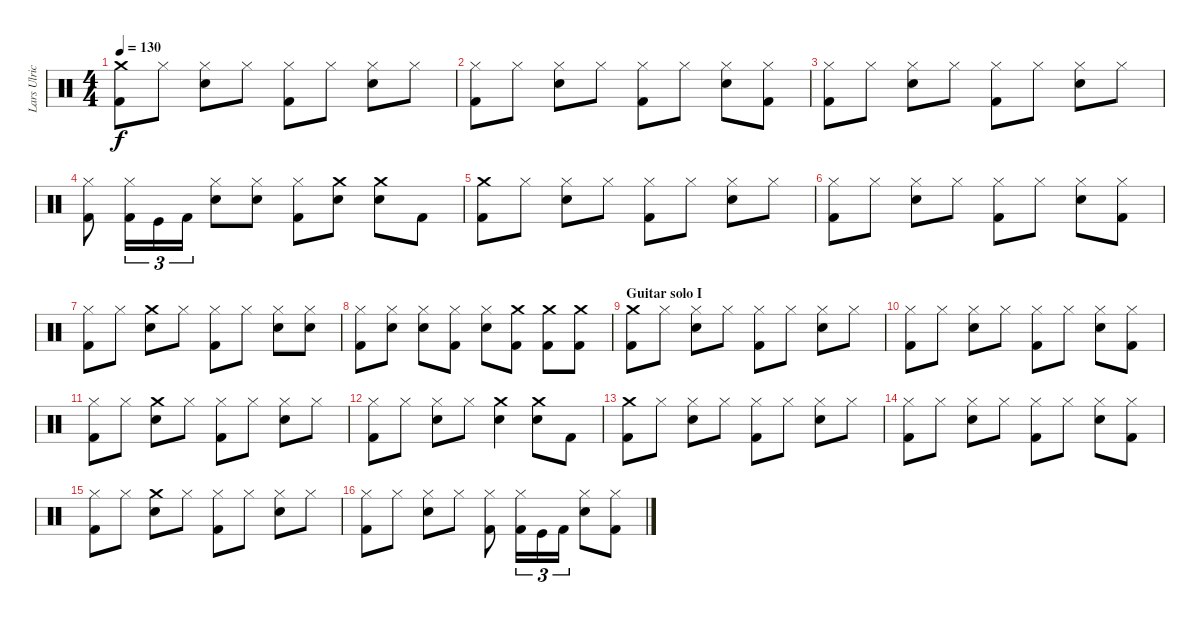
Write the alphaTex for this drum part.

\track ("Lars Ulrich" "Lars Ulric") {instrument percussion}
\staff {score}
\articulation defaults
\ts (4 4)
\tempo 130
\clef neutral
\ks c
("Crash medium (hit)" "Kick (hit) 2").8{dy f} "Hi-Hat (closed)".8 ("Snare (hit) 2" "Hi-Hat (closed)").8 "Hi-Hat (closed)".8 ("Hi-Hat (closed)" "Kick (hit) 2").8 "Hi-Hat (closed)".8 ("Snare (hit) 2" "Hi-Hat (closed)").8 "Hi-Hat (closed)".8 |
("Hi-Hat (closed)" "Kick (hit) 2").8 "Hi-Hat (closed)".8 ("Snare (hit) 2" "Hi-Hat (closed)").8 "Hi-Hat (closed)".8 ("Hi-Hat (closed)" "Kick (hit) 2").8 "Hi-Hat (closed)".8 ("Snare (hit) 2" "Hi-Hat (closed)").8 ("Hi-Hat (closed)" "Kick (hit) 2").8 |
("Hi-Hat (closed)" "Kick (hit) 2").8 "Hi-Hat (closed)".8 ("Snare (hit) 2" "Hi-Hat (closed)").8 "Hi-Hat (closed)".8 ("Hi-Hat (closed)" "Kick (hit) 2").8 "Hi-Hat (closed)".8 ("Snare (hit) 2" "Hi-Hat (closed)").8 "Hi-Hat (closed)".8 |
("Kick (hit) 2" "Hi-Hat (closed)").8 ("Kick (hit) 2" "Hi-Hat (closed)").16{tu (3 2)} "Kick (hit)".16{tu (3 2)} "Kick (hit) 2".16{tu (3 2)} ("Snare (hit) 2" "Hi-Hat (closed)").8 ("Snare (hit) 2" "Hi-Hat (closed)").8 ("Kick (hit) 2" "Hi-Hat (closed)").8 ("Crash medium (hit)" "Snare (hit) 2").8 ("Snare (hit) 2" "Crash medium (hit)").8 "Kick (hit) 2".8 |
("Crash medium (hit)" "Kick (hit) 2").8 "Hi-Hat (closed)".8 ("Snare (hit) 2" "Hi-Hat (closed)").8 "Hi-Hat (closed)".8 ("Hi-Hat (closed)" "Kick (hit) 2").8 "Hi-Hat (closed)".8 ("Snare (hit) 2" "Hi-Hat (closed)").8 "Hi-Hat (closed)".8 |
("Hi-Hat (closed)" "Kick (hit) 2").8 "Hi-Hat (closed)".8 ("Snare (hit) 2" "Hi-Hat (closed)").8 "Hi-Hat (closed)".8 ("Hi-Hat (closed)" "Kick (hit) 2").8 "Hi-Hat (closed)".8 ("Snare (hit) 2" "Hi-Hat (closed)").8 ("Hi-Hat (closed)" "Kick (hit) 2").8 |
("Hi-Hat (closed)" "Kick (hit) 2").8 "Hi-Hat (closed)".8 ("Crash medium (hit)" "Snare (hit) 2").8 "Hi-Hat (closed)".8 ("Hi-Hat (closed)" "Kick (hit) 2").8 "Hi-Hat (closed)".8 ("Snare (hit) 2" "Hi-Hat (closed)").8 ("Snare (hit) 2" "Hi-Hat (closed)").8 |
("Kick (hit) 2" "Hi-Hat (closed)").8 ("Snare (hit) 2" "Hi-Hat (closed)").8 ("Snare (hit) 2" "Hi-Hat (closed)").8 ("Hi-Hat (closed)" "Kick (hit) 2").8 ("Snare (hit) 2" "Hi-Hat (closed)").8 ("Crash medium (hit)" "Kick (hit) 2").8 ("Crash medium (hit)" "Kick (hit) 2").8 ("Crash medium (hit)" "Kick (hit) 2").8 |
\section ("" "Guitar solo I")
("Crash medium (hit)" "Kick (hit) 2").8 "Hi-Hat (closed)".8 ("Snare (hit) 2" "Hi-Hat (closed)").8 "Hi-Hat (closed)".8 ("Hi-Hat (closed)" "Kick (hit) 2").8 "Hi-Hat (closed)".8 ("Snare (hit) 2" "Hi-Hat (closed)").8 "Hi-Hat (closed)".8 |
("Hi-Hat (closed)" "Kick (hit) 2").8 "Hi-Hat (closed)".8 ("Snare (hit) 2" "Hi-Hat (closed)").8 "Hi-Hat (closed)".8 ("Hi-Hat (closed)" "Kick (hit) 2").8 "Hi-Hat (closed)".8 ("Snare (hit) 2" "Hi-Hat (closed)").8 ("Hi-Hat (closed)" "Kick (hit) 2").8 |
("Hi-Hat (closed)" "Kick (hit) 2").8 "Hi-Hat (closed)".8 ("Crash medium (hit)" "Snare (hit) 2").8 "Hi-Hat (closed)".8 ("Hi-Hat (closed)" "Kick (hit) 2").8 "Hi-Hat (closed)".8 ("Snare (hit) 2" "Hi-Hat (closed)").8 "Hi-Hat (closed)".8 |
("Hi-Hat (closed)" "Kick (hit) 2").8 "Hi-Hat (closed)".8 ("Hi-Hat (closed)" "Snare (hit) 2").8 "Hi-Hat (closed)".8 ("Crash medium (hit)" "Snare (hit) 2").4 ("Crash medium (hit)" "Snare (hit) 2").8 "Kick (hit) 2".8 |
("Crash medium (hit)" "Kick (hit) 2").8 "Hi-Hat (closed)".8 ("Snare (hit) 2" "Hi-Hat (closed)").8 "Hi-Hat (closed)".8 ("Hi-Hat (closed)" "Kick (hit) 2").8 "Hi-Hat (closed)".8 ("Snare (hit) 2" "Hi-Hat (closed)").8 "Hi-Hat (closed)".8 |
("Hi-Hat (closed)" "Kick (hit) 2").8 "Hi-Hat (closed)".8 ("Snare (hit) 2" "Hi-Hat (closed)").8 "Hi-Hat (closed)".8 ("Hi-Hat (closed)" "Kick (hit) 2").8 "Hi-Hat (closed)".8 ("Snare (hit) 2" "Hi-Hat (closed)").8 ("Hi-Hat (closed)" "Kick (hit) 2").8 |
("Hi-Hat (closed)" "Kick (hit) 2").8 "Hi-Hat (closed)".8 ("Crash medium (hit)" "Snare (hit) 2").8 "Hi-Hat (closed)".8 ("Hi-Hat (closed)" "Kick (hit) 2").8 "Hi-Hat (closed)".8 ("Snare (hit) 2" "Hi-Hat (closed)").8 "Hi-Hat (closed)".8 |
("Kick (hit) 2" "Hi-Hat (closed)").8 "Hi-Hat (closed)".8 ("Hi-Hat (closed)" "Snare (hit) 2").8 "Hi-Hat (closed)".8 ("Kick (hit) 2" "Hi-Hat (closed)").8 ("Kick (hit) 2" "Hi-Hat (closed)").16{tu (3 2)} "Kick (hit)".16{tu (3 2)} "Kick (hit) 2".16{tu (3 2)} ("Snare (hit) 2" "Hi-Hat (closed)").8 ("Kick (hit) 2" "Hi-Hat (closed)").8
